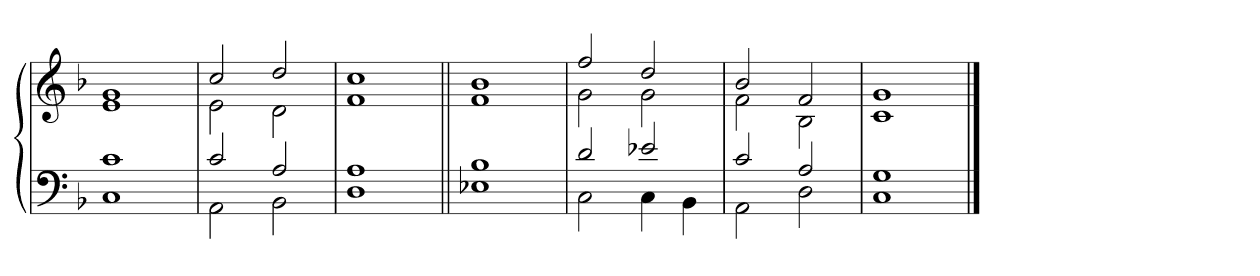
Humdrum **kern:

**kern	**kern
*part2	*part1
*staff2	*staff1
*clefF4	*clefG2
*k[b-]	*k[b-]
*F:	*F:
=1	=1
1C 1c	1e 1g
=2	=2
*^	*^
2c/	2AA\	2cc/	2e\
2A/	2BB-\	2dd/	2d\
*v	*v	*	*
*	*v	*v
=3	=3
1D 1A	1f 1cc
=4||	=4||
1E-X 1B-	1f 1b-
=5	=5
*^	*^
2d/	2C\	2ff/	2g\
2e-X/	4C\	2dd/	2g\
.	4BB-\	.	.
=6	=6	=6	=6
2c/	2AA\	2b-/	2f\
2A/	2D\	2f/	2B-\
*v	*v	*	*
*	*v	*v
=7	=7
1C 1G	1c 1g
==	==
*-	*-
